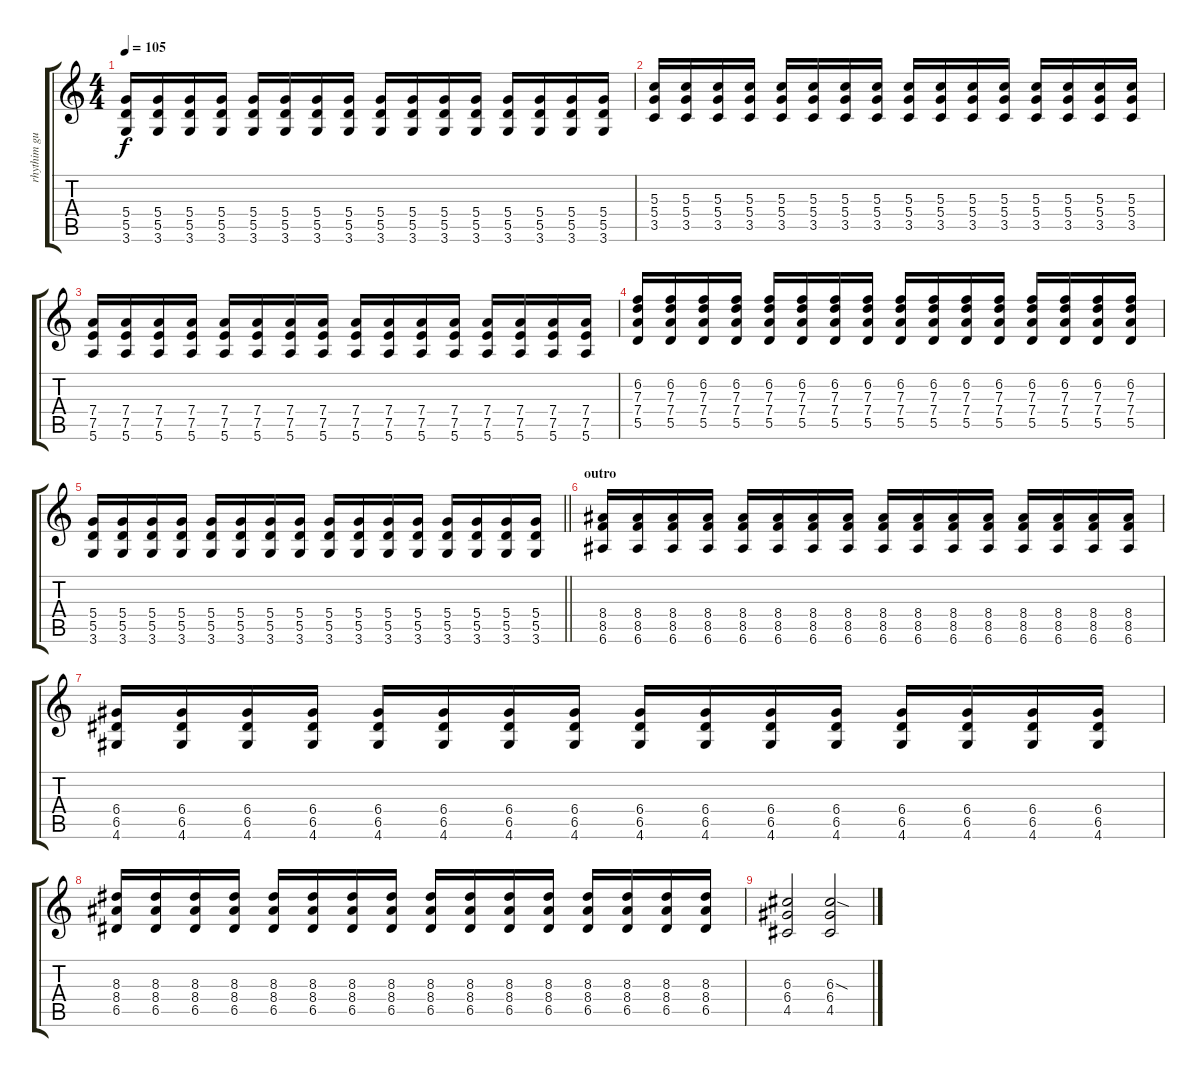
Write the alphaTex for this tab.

\track ("rhythim guitar" "rhythim gu") {instrument overdrivenguitar}
\staff {score tabs}
\tuning (E4 B3 G3 D3 A2 E2) {hide}
\ts (4 4)
\tempo 105
\clef g2
\ks c
(5.4 5.5 3.6).16{dy f} (5.4 5.5 3.6).16 (5.4 5.5 3.6).16 (5.4 5.5 3.6).16 (5.4 5.5 3.6).16 (5.4 5.5 3.6).16 (5.4 5.5 3.6).16 (5.4 5.5 3.6).16 (5.4 5.5 3.6).16 (5.4 5.5 3.6).16 (5.4 5.5 3.6).16 (5.4 5.5 3.6).16 (5.4 5.5 3.6).16 (5.4 5.5 3.6).16 (5.4 5.5 3.6).16 (5.4 5.5 3.6).16 |
(5.3 5.4 3.5).16 (5.3 5.4 3.5).16 (5.3 5.4 3.5).16 (5.3 5.4 3.5).16 (5.3 5.4 3.5).16 (5.3 5.4 3.5).16 (5.3 5.4 3.5).16 (5.3 5.4 3.5).16 (5.3 5.4 3.5).16 (5.3 5.4 3.5).16 (5.3 5.4 3.5).16 (5.3 5.4 3.5).16 (5.3 5.4 3.5).16 (5.3 5.4 3.5).16 (5.3 5.4 3.5).16 (5.3 5.4 3.5).16 |
(7.4 7.5 5.6).16 (7.4 7.5 5.6).16 (7.4 7.5 5.6).16 (7.4 7.5 5.6).16 (7.4 7.5 5.6).16 (7.4 7.5 5.6).16 (7.4 7.5 5.6).16 (7.4 7.5 5.6).16 (7.4 7.5 5.6).16 (7.4 7.5 5.6).16 (7.4 7.5 5.6).16 (7.4 7.5 5.6).16 (7.4 7.5 5.6).16 (7.4 7.5 5.6).16 (7.4 7.5 5.6).16 (7.4 7.5 5.6).16 |
(6.2 7.3 7.4 5.5).16 (6.2 7.3 7.4 5.5).16 (6.2 7.3 7.4 5.5).16 (6.2 7.3 7.4 5.5).16 (6.2 7.3 7.4 5.5).16 (6.2 7.3 7.4 5.5).16 (6.2 7.3 7.4 5.5).16 (6.2 7.3 7.4 5.5).16 (6.2 7.3 7.4 5.5).16 (6.2 7.3 7.4 5.5).16 (6.2 7.3 7.4 5.5).16 (6.2 7.3 7.4 5.5).16 (6.2 7.3 7.4 5.5).16 (6.2 7.3 7.4 5.5).16 (6.2 7.3 7.4 5.5).16 (6.2 7.3 7.4 5.5).16 |
\barLineRight lightlight
(5.4 5.5 3.6).16 (5.4 5.5 3.6).16 (5.4 5.5 3.6).16 (5.4 5.5 3.6).16 (5.4 5.5 3.6).16 (5.4 5.5 3.6).16 (5.4 5.5 3.6).16 (5.4 5.5 3.6).16 (5.4 5.5 3.6).16 (5.4 5.5 3.6).16 (5.4 5.5 3.6).16 (5.4 5.5 3.6).16 (5.4 5.5 3.6).16 (5.4 5.5 3.6).16 (5.4 5.5 3.6).16 (5.4 5.5 3.6).16 |
\section ("" "outro")
(8.4 8.5 6.6).16 (8.4 8.5 6.6).16 (8.4 8.5 6.6).16 (8.4 8.5 6.6).16 (8.4 8.5 6.6).16 (8.4 8.5 6.6).16 (8.4 8.5 6.6).16 (8.4 8.5 6.6).16 (8.4 8.5 6.6).16 (8.4 8.5 6.6).16 (8.4 8.5 6.6).16 (8.4 8.5 6.6).16 (8.4 8.5 6.6).16 (8.4 8.5 6.6).16 (8.4 8.5 6.6).16 (8.4 8.5 6.6).16 |
(6.4 6.5 4.6).16 (6.4 6.5 4.6).16 (6.4 6.5 4.6).16 (6.4 6.5 4.6).16 (6.4 6.5 4.6).16 (6.4 6.5 4.6).16 (6.4 6.5 4.6).16 (6.4 6.5 4.6).16 (6.4 6.5 4.6).16 (6.4 6.5 4.6).16 (6.4 6.5 4.6).16 (6.4 6.5 4.6).16 (6.4 6.5 4.6).16 (6.4 6.5 4.6).16 (6.4 6.5 4.6).16 (6.4 6.5 4.6).16 |
(8.3 8.4 6.5).16 (8.3 8.4 6.5).16 (8.3 8.4 6.5).16 (8.3 8.4 6.5).16 (8.3 8.4 6.5).16 (8.3 8.4 6.5).16 (8.3 8.4 6.5).16 (8.3 8.4 6.5).16 (8.3 8.4 6.5).16 (8.3 8.4 6.5).16 (8.3 8.4 6.5).16 (8.3 8.4 6.5).16 (8.3 8.4 6.5).16 (8.3 8.4 6.5).16 (8.3 8.4 6.5).16 (8.3 8.4 6.5).16 |
(6.3 6.4 4.5).2 (6.3{sod} 6.4 4.5).2
